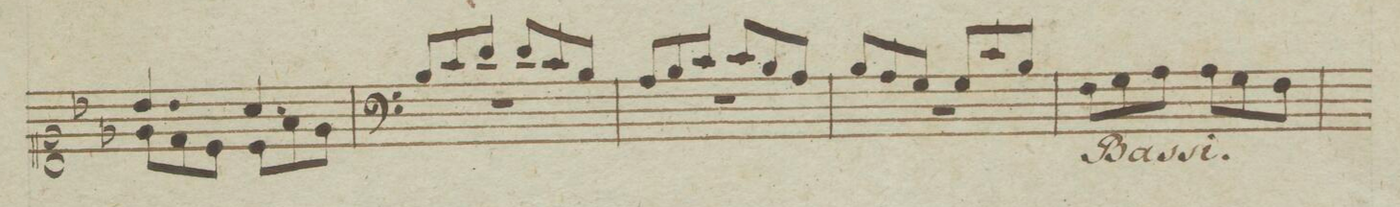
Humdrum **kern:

**kern
*I"Violon e Violoncello
*clefC1
*k[b-e-]
*met(c)
*M6/8
*^
4.b-/	8e-\L
.	8d\
.	8c\J
4.a/	8c\L
.	8f\
.	8e-\J
*clefF4	*
=190	=190
8B-/L	2.rF
8c/	.
8d/J	.
8d/L	.
8c/	.
8B-/J	.
=191	=191
8A/L	2.rF
8B-/	.
8c/J	.
8c/L	.
8B-/	.
8A/J	.
=192	=192
8B-/L	2.r
8A/	.
8G/J	.
8G/L	.
8c/	.
8B-/J	.
*v	*v
=193
8F\L
8G\
8A\J
8A\L
8G\
8F\J
=194
*-
